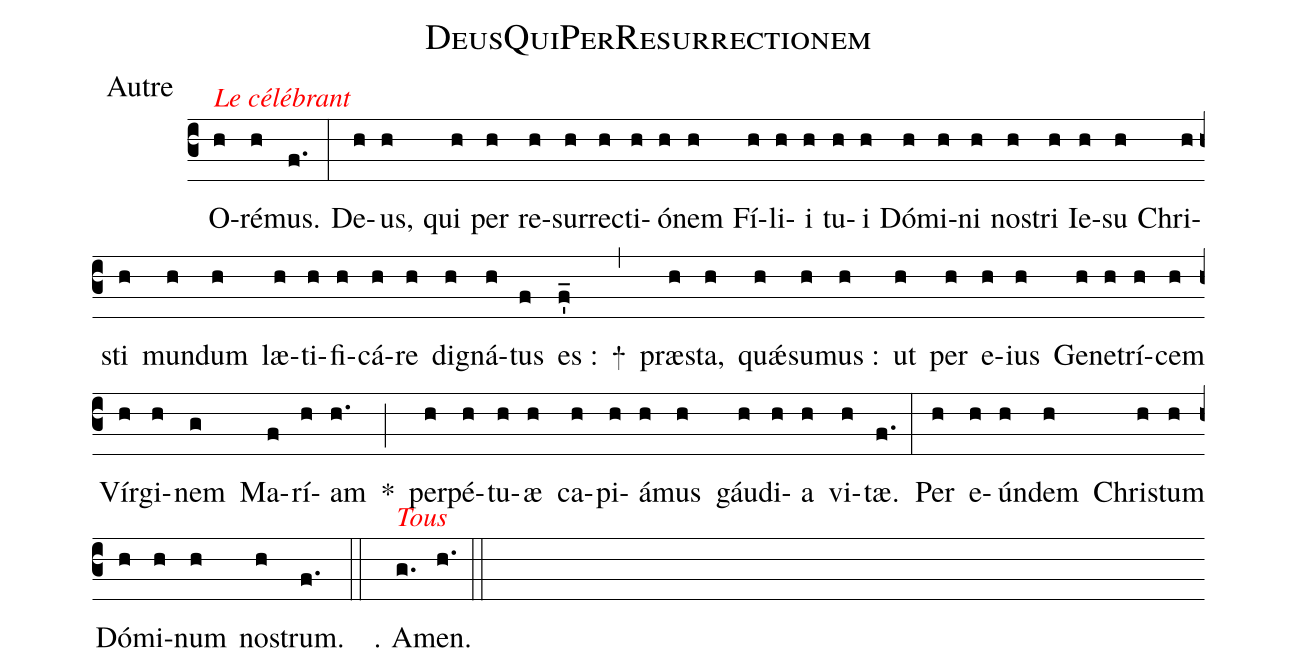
name:DeusQuiPerResurrectionem;
office-part:Autre;
%%
(c3) <alt>\rubrica{Le célébrant}</alt>
O(h)ré(h)mus.(f.) (:)

De(h)us,(h) qui(h) per(h) re(h)sur(h)re(h)cti(h)ó(h)nem(h) Fí(h)li(h)i(h) tu(h)i(h) Dó(h)mi(h)ni(h) no(h)stri(h) Ie(h)su(h) Chri(h)sti(h) mun(h)dum(h) læ(h)ti(h)fi(h)cá(h)re(h) di(h)gná(h)tus(f) es :(f'_) +(,) præ(h)sta,(h) qu<sp>'ae</sp>(h)su(h)mus :(h) ut(h) per(h) e(h)ius(h) Ge(h)ne(h)trí(h)cem(h) Vír(h)gi(h)nem(g) Ma(f)rí(h)am(h.) *(;)
per(h)pé(h)tu(h)æ(h) ca(h)pi(h)á(h)mus(h) gáu(h)di(h)a(h) vi(h)tæ.(f.) (:)

Per(h) e(h)ún(h)dem(h) Chri(h)stum(h) Dó(h)mi(h)num(h) no(h)strum.(f.) (::)

<alt>\rubrica{Tous}</alt>
℟. {A}(g.)men.(h.) (::)
